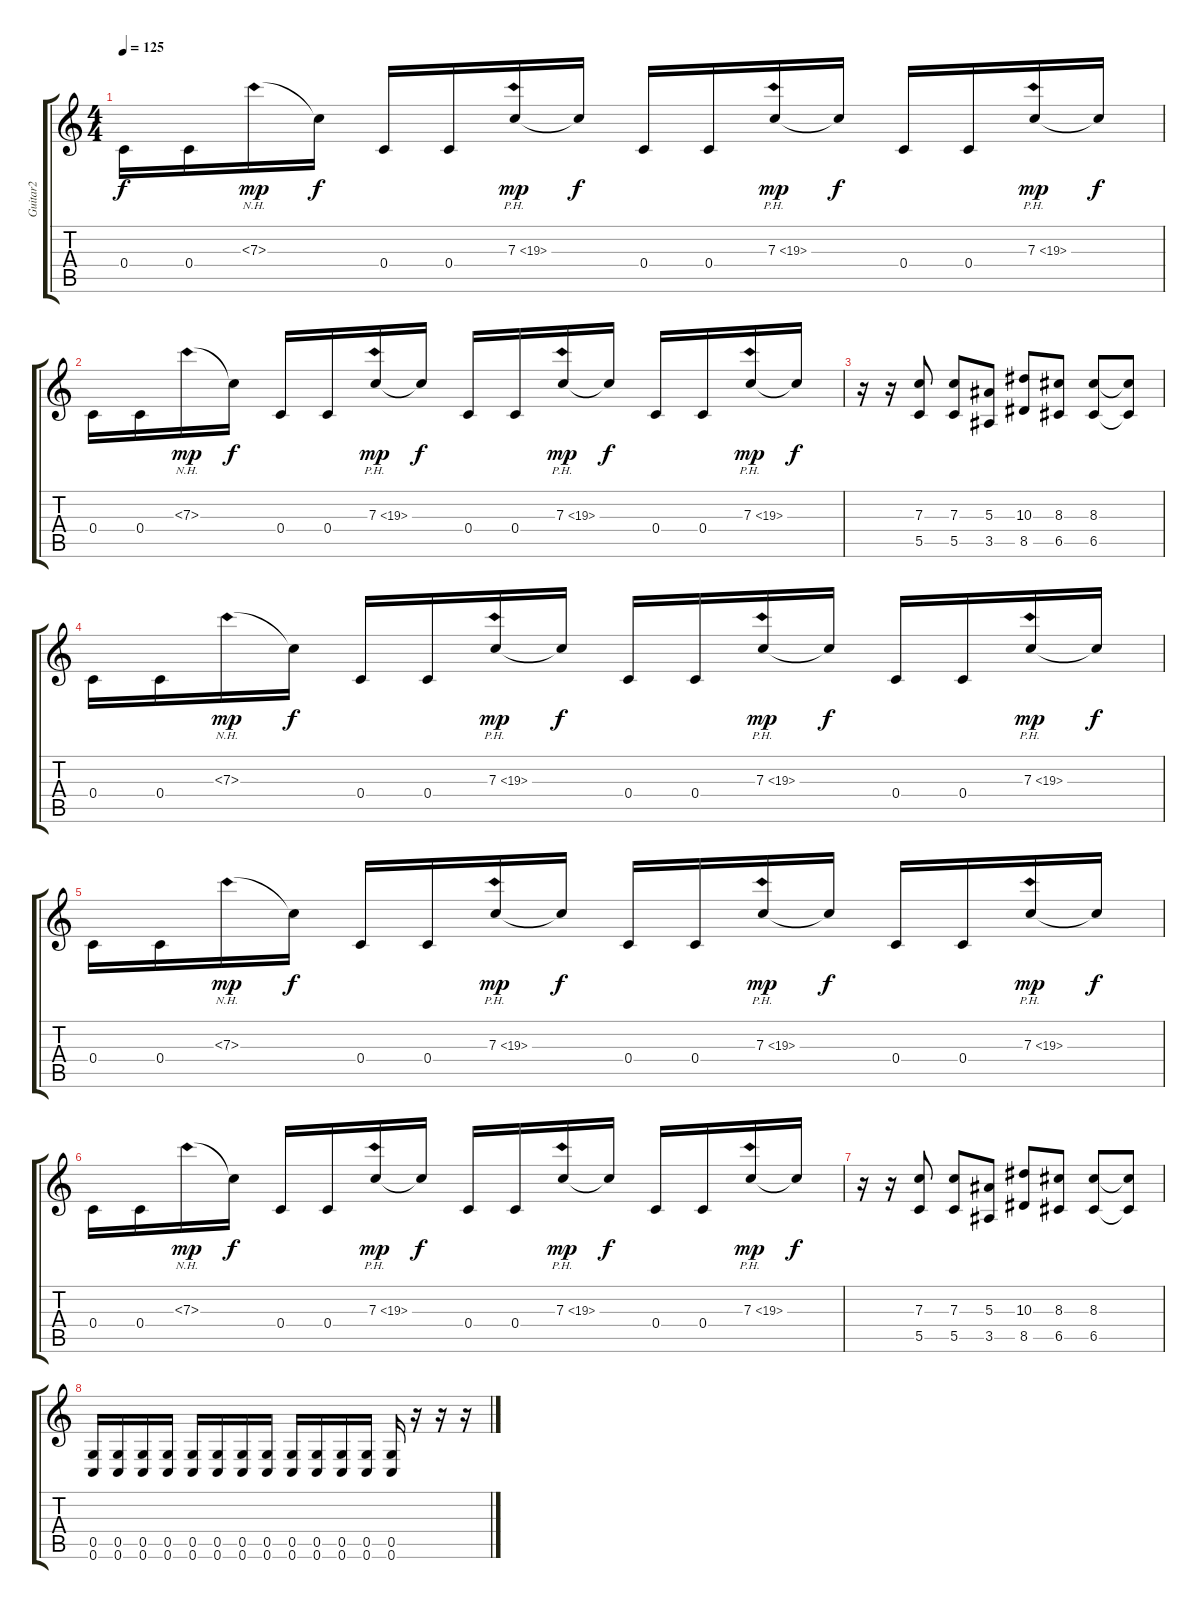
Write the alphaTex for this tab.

\track ("Guitar2" "Guitar2") {instrument distortionguitar}
\staff {score tabs}
\tuning (D4 A3 F3 C3 G2 C2) {hide}
\ts (4 4)
\tempo 125
\clef g2
\ks c
0.4.16{dy f} 0.4.16 7.3{nh}.16{dy mp} 7.3{t}.16{dy f} 0.4.16 0.4.16 7.3{ph 12}.16{dy mp} 7.3{t}.16{dy f} 0.4.16 0.4.16 7.3{ph 12}.16{dy mp} 7.3{t}.16{dy f} 0.4.16 0.4.16 7.3{ph 12}.16{dy mp} 7.3{t}.16{dy f} |
0.4.16 0.4.16 7.3{nh}.16{dy mp} 7.3{t}.16{dy f} 0.4.16 0.4.16 7.3{ph 12}.16{dy mp} 7.3{t}.16{dy f} 0.4.16 0.4.16 7.3{ph 12}.16{dy mp} 7.3{t}.16{dy f} 0.4.16 0.4.16 7.3{ph 12}.16{dy mp} 7.3{t}.16{dy f} |
r.16 r.16 (7.3 5.5).8 (7.3 5.5).8 (5.3 3.5).8 (10.3 8.5).8 (8.3 6.5).8 (8.3 6.5).8 (8.3{t} 6.5{t}).8 |
0.4.16 0.4.16 7.3{nh}.16{dy mp} 7.3{t}.16{dy f} 0.4.16 0.4.16 7.3{ph 12}.16{dy mp} 7.3{t}.16{dy f} 0.4.16 0.4.16 7.3{ph 12}.16{dy mp} 7.3{t}.16{dy f} 0.4.16 0.4.16 7.3{ph 12}.16{dy mp} 7.3{t}.16{dy f} |
0.4.16 0.4.16 7.3{nh}.16{dy mp} 7.3{t}.16{dy f} 0.4.16 0.4.16 7.3{ph 12}.16{dy mp} 7.3{t}.16{dy f} 0.4.16 0.4.16 7.3{ph 12}.16{dy mp} 7.3{t}.16{dy f} 0.4.16 0.4.16 7.3{ph 12}.16{dy mp} 7.3{t}.16{dy f} |
0.4.16 0.4.16 7.3{nh}.16{dy mp} 7.3{t}.16{dy f} 0.4.16 0.4.16 7.3{ph 12}.16{dy mp} 7.3{t}.16{dy f} 0.4.16 0.4.16 7.3{ph 12}.16{dy mp} 7.3{t}.16{dy f} 0.4.16 0.4.16 7.3{ph 12}.16{dy mp} 7.3{t}.16{dy f} |
r.16 r.16 (7.3 5.5).8 (7.3 5.5).8 (5.3 3.5).8 (10.3 8.5).8 (8.3 6.5).8 (8.3 6.5).8 (8.3{t} 6.5{t}).8 |
(0.5 0.6).16 (0.5 0.6).16 (0.5 0.6).16 (0.5 0.6).16 (0.5 0.6).16 (0.5 0.6).16 (0.5 0.6).16 (0.5 0.6).16 (0.5 0.6).16 (0.5 0.6).16 (0.5 0.6).16 (0.5 0.6).16 (0.5 0.6).16 r.16 r.16 r.16
